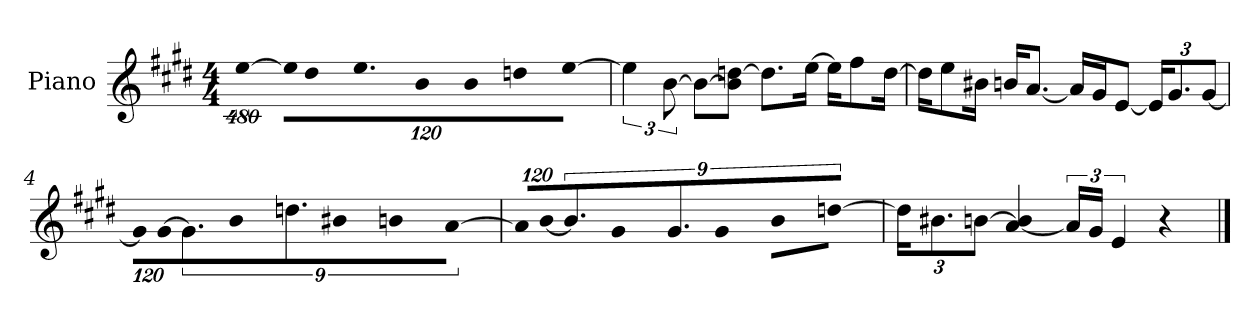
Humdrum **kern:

**kern
*part1
*staff1
*I"Piano
*I'P-no
*clefG2
*k[f#c#g#d#]
*M4/4
*MM90
=1
!LO:N:vis=4
[1920%427ee\
!LO:N:vis=16
1920%107ee\KL]
!LO:N:vis=8
640%71dd#\
9.ee\
!LO:N:vis=8
640%71b\
!LO:N:vis=8
640%71b\
!LO:N:vis=8
640%71ddn\
!LO:N:vis=8
[640%71ee\J
=2
6ee\]
[12b\
8b\L_
8b\] [8ddn\J
8.dd\L]
[16ee\Jk
16ee\KL]
8ff#\
[16dd\Jk
=3
16dd\KL]
8ee\
16b#X\Jk
16bn/KL
[8.a/J
16a/LL]
16g#/J
[8e/J
*Xbrackettup
24e/KL]
12.g#/
[12g#/J
!!LO:LB:g=z
=4
*brackettup
!LO:N:vis=16
1920%107g#\LL]
!LO:N:vis=16
[1920%107g#\J
9.g#\]
!LO:N:vis=8
640%71b\
9.ddn\
!LO:N:vis=8
640%71b#X\
!LO:N:vis=8
640%71bn\J
!LO:N:vis=4
[1920%427a/
=5
!LO:N:vis=16
1920%107a/LL]
!LO:N:vis=16
[1920%107b/J
9.b/]
!LO:N:vis=8
640%71g#/
9.g#/J
!LO:N:vis=4
1920%427g#/
!LO:N:vis=8
640%71b\L
!LO:N:vis=8
[640%71ddn\J
=6
*Xbrackettup
24dd\KL]
12.b#X\
[12bn\J
[4a/ 4b/]
*brackettup
24a/LL]
24g#/JJ
6e/
4r
==
*-
